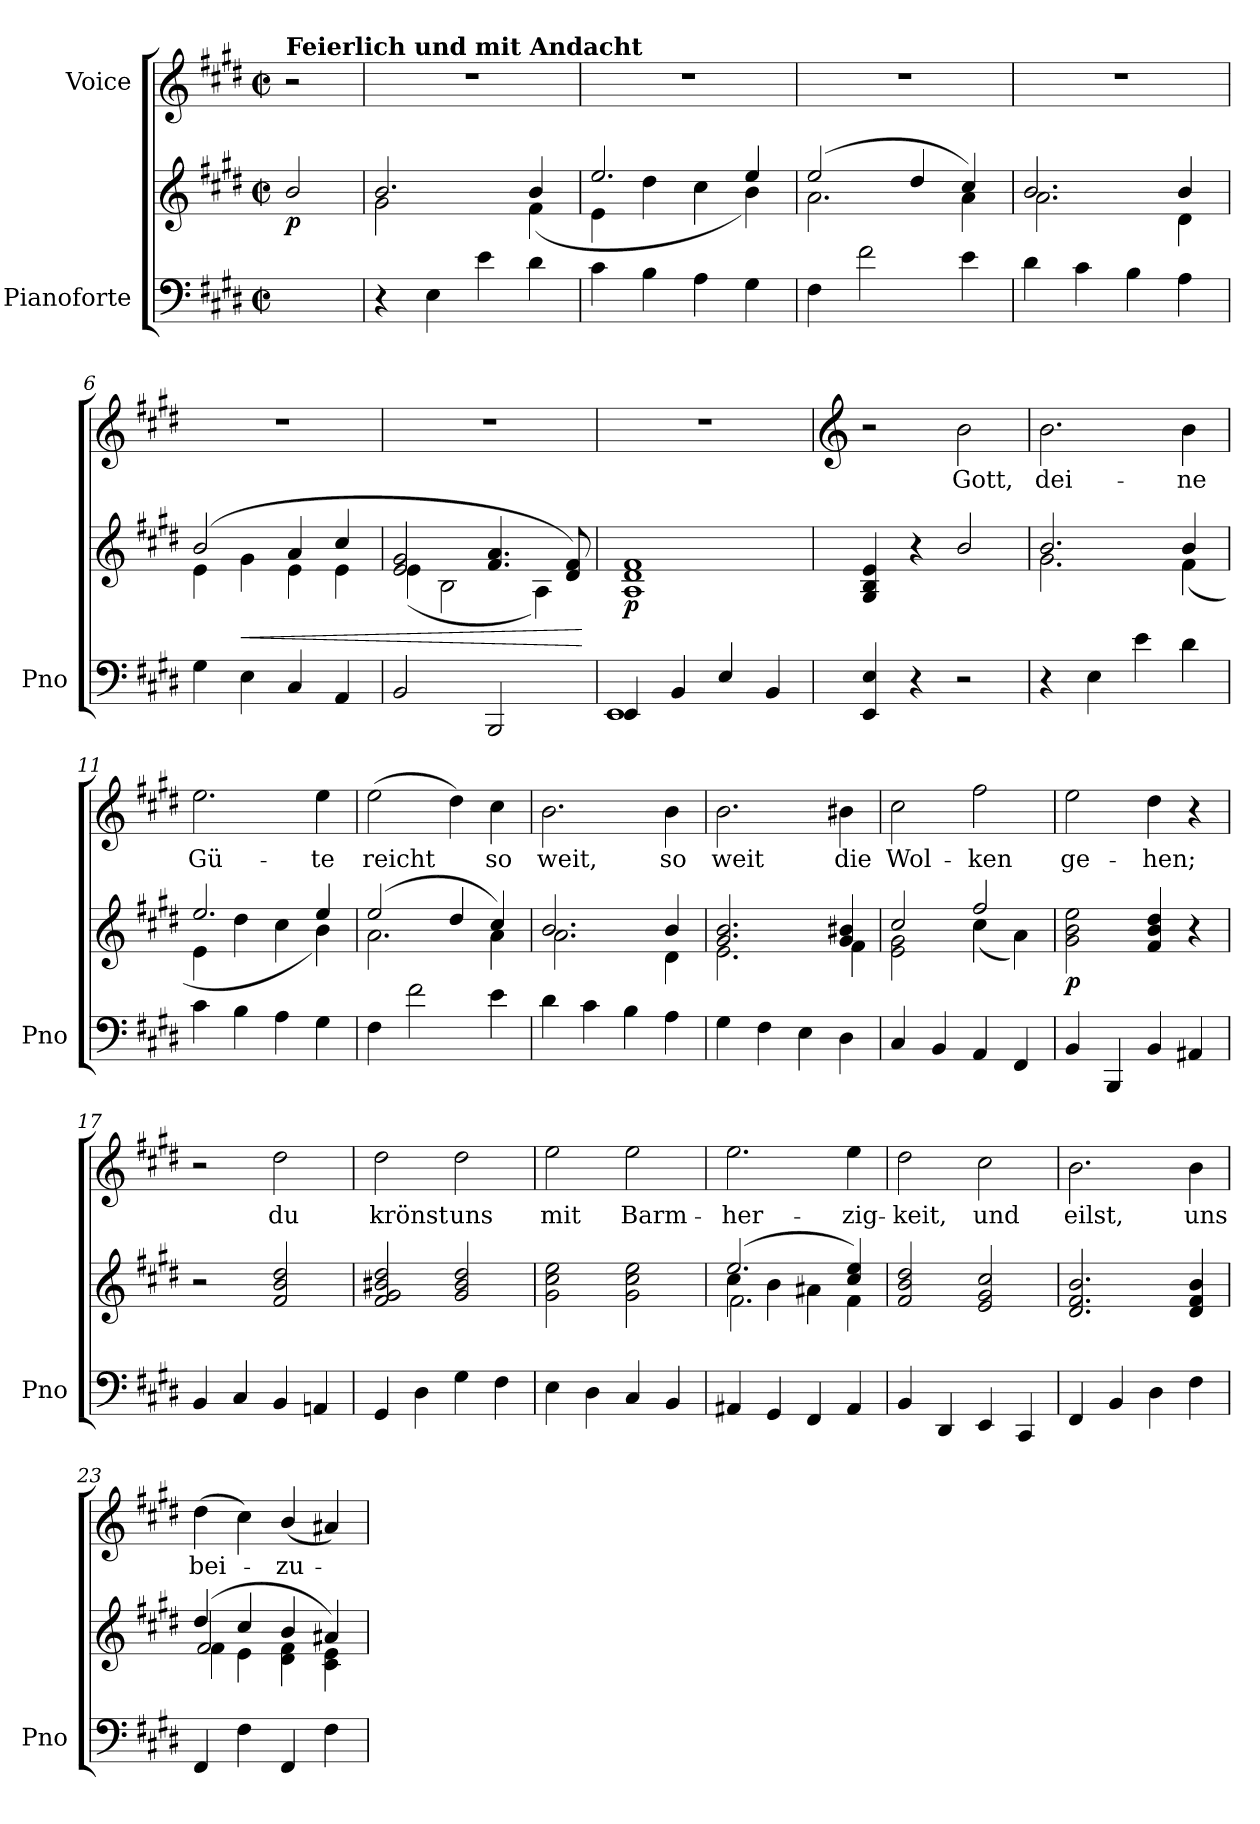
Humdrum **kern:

**kern	**kern	**dynam	**kern	**text
*part2	*part2	*part2	*part1	*part1
*staff3	*staff2	*staff2/3	*staff1	*staff1
*I"Pianoforte	*	*	*I"Voice	*
*I'Pno	*	*	*	*
*clefF4	*clefG2	*	*clefG2	*
*k[f#c#g#d#]	*k[f#c#g#d#]	*	*k[f#c#g#d#]	*
*M2/2	*M2/2	*	*M2/2	*
*met(c|)	*met(c|)	*	*met(c|)	*
=1	=1	=1	=1	=1
!	!	!	!LO:TX:a:B:t=Feierlich und mit Andacht	!
!	!	!LO:DY:b	!	!
2ryy	2b/	p	2r	.
=2	=2	=2	=2	=2
*	*^	*	*	*
4r	2.b/	2g#\	.	1r	.
4E\	.	.	.	.	.
4e\	.	4ryy	.	.	.
4d#\	4b/	(<4f#\	.	.	.
=3	=3	=3	=3	=3	=3
4c#\	2.ee/	4e\	.	1r	.
4B\	.	4dd#\	.	.	.
4A\	.	4cc#\	.	.	.
4G#\	4ee/	4b\)	.	.	.
=4	=4	=4	=4	=4	=4
4F#\	(>2ee/	2.a\	.	1r	.
2f#\	.	.	.	.	.
.	4dd#/	.	.	.	.
4e\	4cc#/)	4a\	.	.	.
=5	=5	=5	=5	=5	=5
4d#\	2.b/	2.a\	.	1r	.
4c#\	.	.	.	.	.
4B\	.	.	.	.	.
4A\	4b/	4d#\	.	.	.
=6	=6	=6	=6	=6	=6
4G#\	(>2b/	4e\	.	1r	.
!	!	!	!LO:HP:b	!	!
4E\	.	4g#\	<	.	.
4C#/	4a/	4e\	.	.	.
4AA/	4cc#/	4e\	.	.	.
=7	=7	=7	=7	=7	=7
2BB/	2e/ 2g#/	(<4e\	.	1r	.
.	.	2B\	.	.	.
2BBB/	4.f#/ 4.a/	.	.	.	.
.	.	4A\)	.	.	.
.	8d#/ 8f#/)	.	.	.	.
*	*v	*v	*	*	*
.	.	[	.	.
=8	=8	=8	=8	=8
*^	*	*	*	*
!	!	!	!LO:DY:b	!	!
4EE/	1EE	1A 1d# 1f#	p	1r	.
4BB/	.	.	.	.	.
4E/	.	.	.	.	.
4BB/	.	.	.	.	.
*v	*v	*	*	*	*
!!LO:LB:g=z
=9	=9	=9	=9	=9
*	*	*	*clefG2	*
4EE/ 4E/	4G#/ 4B/ 4e/	.	2r	.
4r	4r	.	.	.
!	!	!	!	!LO:LY:b
2r	2b/	.	2b\	Gott,
=10	=10	=10	=10	=10
*	*^	*	*	*
!	!	!	!	!	!LO:LY:b
4r	2.b/	2.g#\	.	2.b\	dei-
4E\	.	.	.	.	.
4e\	.	.	.	.	.
!	!	!	!	!	!LO:LY:b
4d#\	4b/	(<4f#\	.	4b\	-ne
=11	=11	=11	=11	=11	=11
!	!	!	!	!	!LO:LY:b
4c#\	2.ee/	4e\	.	2.ee\	Gü-
4B\	.	4dd#\	.	.	.
4A\	.	4cc#\	.	.	.
!	!	!	!	!	!LO:LY:b
4G#\	4ee/	4b\)	.	4ee\	-te
=12	=12	=12	=12	=12	=12
!	!	!	!	!	!LO:LY:b
4F#\	(>2ee/	2.a\	.	(>2ee\	reicht
2f#\	.	.	.	.	.
.	4dd#/	.	.	4dd#\)	.
!	!	!	!	!	!LO:LY:b
4e\	4cc#/)	4a\	.	4cc#\	so
=13	=13	=13	=13	=13	=13
!	!	!	!	!	!LO:LY:b
4d#\	2.b/	2.a\	.	2.b\	weit,
4c#\	.	.	.	.	.
4B\	.	.	.	.	.
!	!	!	!	!	!LO:LY:b
4A\	4b/	4d#\	.	4b\	so
=14	=14	=14	=14	=14	=14
!	!	!	!	!	!LO:LY:b
4G#\	2.g#/ 2.b/	2.e\	.	2.b\	weit
4F#\	.	.	.	.	.
4E\	.	.	.	.	.
!	!	!	!	!	!LO:LY:b
4D#\	4g#/ 4b#X/	4f#\	.	4b#X\	die
=15	=15	=15	=15	=15	=15
!	!	!	!	!	!LO:LY:b
4C#/	2cc#/	2e\ 2g#\	.	2cc#\	Wol-
4BB/	.	.	.	.	.
!	!	!	!	!	!LO:LY:b
4AA/	2ff#/	(<4cc#\	.	2ff#\	-ken
4FF#/	.	4a\)	.	.	.
=16	=16	=16	=16	=16	=16
!	!	!	!LO:DY:b	!	!LO:LY:b
*	*v	*v	*	*	*
4BB/	2g#\ 2b\ 2ee\	p	2ee\	ge-
4BBB/	.	.	.	.
!	!	!	!	!LO:LY:b
4BB/	4f#/ 4b/ 4dd#/	.	4dd#\	-hen;
4AA#X/	4r	.	4r	.
=17	=17	=17	=17	=17
4BB/	2r	.	2r	.
4C#/	.	.	.	.
!	!	!	!	!LO:LY:b
4BB/	2f#/ 2b/ 2dd#/	.	2dd#\	du
4AAn/	.	.	.	.
=18	=18	=18	=18	=18
!	!	!	!	!LO:LY:b
4GG#/	2f#/ 2g#/ 2b#X/ 2dd#/	.	2dd#\	krönst
4D#\	.	.	.	.
!	!	!	!	!LO:LY:b
4G#\	2g#/ 2b#/ 2dd#/	.	2dd#\	uns
4F#\	.	.	.	.
!!LO:LB:g=z
=19	=19	=19	=19	=19
!	!	!	!	!LO:LY:b
4E\	2g#\ 2cc#\ 2ee\	.	2ee\	mit
4D#\	.	.	.	.
!	!	!	!	!LO:LY:b
4C#/	2g#\ 2cc#\ 2ee\	.	2ee\	Barm-
4BB/	.	.	.	.
=20	=20	=20	=20	=20
*	*^	*	*	*
*	*	*^	*	*	*
!	!	!	!	!	!	!LO:LY:b
4AA#X/	(>2.ee/	4cc#\	2.f#\	.	2.ee\	-her-
4GG#/	.	4b\	.	.	.	.
4FF#/	.	4a#X\	.	.	.	.
!	!	!	!	!	!	!LO:LY:b
4AA#/	4cc#/ 4ee/)	4f#\	4ryy	.	4ee\	-zig-
=21	=21	=21	=21	=21	=21	=21
!	!	!	!	!	!	!LO:LY:b
*	*v	*v	*v	*	*	*
4BB/	2f#/ 2b/ 2dd#/	.	2dd#\	-keit,
4DD#/	.	.	.	.
!	!	!	!	!LO:LY:b
4EE/	2e/ 2g#/ 2cc#/	.	2cc#\	und
4CC#/	.	.	.	.
=22	=22	=22	=22	=22
!	!	!	!	!LO:LY:b
4FF#/	2.d#/ 2.f#/ 2.b/	.	2.b\	eilst,
4BB/	.	.	.	.
4D#\	.	.	.	.
!	!	!	!	!LO:LY:b
4F#\	4d#/ 4f#/ 4b/	.	4b\	uns
=23	=23	=23	=23	=23
*	*^	*	*	*
*	*	*^	*	*	*
!	!	!	!	!	!	!LO:LY:b
4FF#/	(>4dd#/	2f#/	4f#\	.	(>4dd#\	bei-
4F#\	4cc#/	.	4e\	.	4cc#\)	.
!	!	!	!	!	!	!LO:LY:b
4FF#/	4b/	2ryy	4d#\ 4f#\	.	(<4b/	-zu-
4F#\	4a#X/)	.	4c#\ 4e\	.	4a#X/)	.
*	*v	*v	*v	*	*	*
=	=	=	=	=
*-	*-	*-	*-	*-
